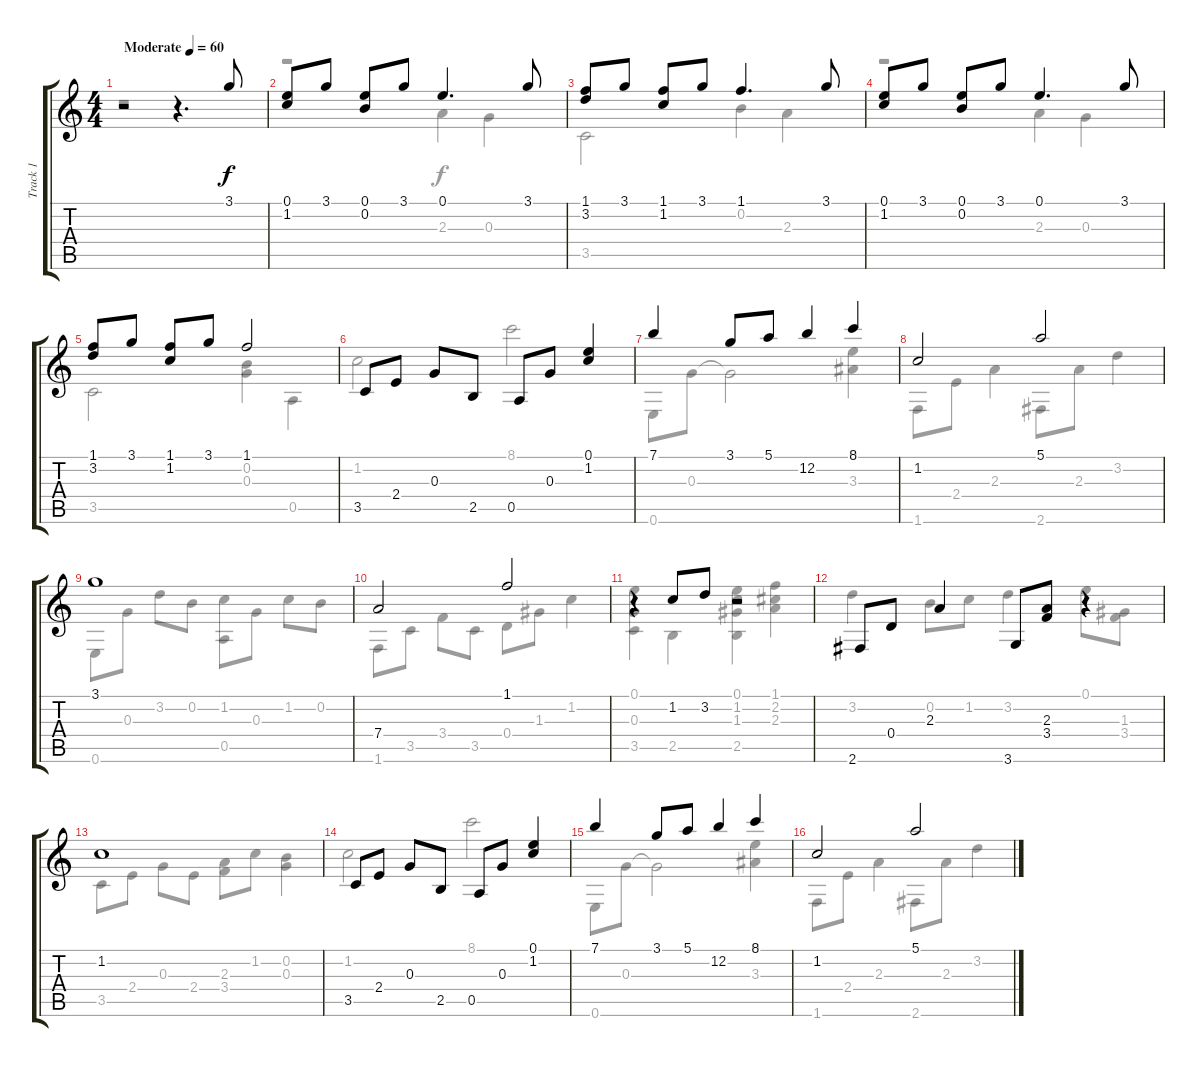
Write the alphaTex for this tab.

\track ("Track 1" "Track 1") {instrument acousticguitarnylon}
\staff {score tabs}
\tuning (E4 B3 G3 D3 A2 E2) {hide}
\voice
\ts (4 4)
\tempo (60 "Moderate")
\clef g2
\ks c
r.2{dy f instrument acousticguitarnylon} r.4{d} 3.1.8 |
(0.1 1.2).8 3.1.8 (0.1 0.2).8 3.1.8 0.1.4{d} 3.1.8 |
(1.1 3.2).8 3.1.8 (1.1 1.2).8 3.1.8 1.1.4{d} 3.1.8 |
(0.1 1.2).8 3.1.8 (0.1 0.2).8 3.1.8 0.1.4{d} 3.1.8 |
(1.1 3.2).8 3.1.8 (1.1 1.2).8 3.1.8 1.1.2 |
3.5.8 2.4.8 0.3.8 2.5.8 0.5.8 0.3.8 (0.1 1.2).4 |
7.1.4 3.1.8 5.1.8 12.2.4 8.1.4 |
1.2.2 5.1.2 |
3.1.1 |
7.4.2 1.1.2 |
r.4 1.2.8 3.2.8 r.2 |
2.6.8 0.4.8 2.3.4 3.6.8 (2.3 3.4).8 r.4 |
1.2.1 |
3.5.8 2.4.8 0.3.8 2.5.8 0.5.8 0.3.8 (0.1 1.2).4 |
7.1.4 3.1.8 5.1.8 12.2.4 8.1.4 |
1.2.2 5.1.2
\voice
\clef g2
\ottava regular
\simile none
\ks c
r.1{dy f} |
r.2 2.3.4 0.3.4 |
3.5.2 0.2.4 2.3.4 |
r.2 2.3.4 0.3.4 |
3.5.2 (0.2 0.3).4 0.5.4 |
1.2.2 8.1.2 |
0.6.8 0.3.8 0.3{t}.2 (0.1 3.3).4 |
1.6.8 2.4.8 2.3.4 2.6.8 2.3.8 3.2.4 |
0.6.8 0.3.8 3.2.8 0.2.8 (1.2 0.5).8 0.3.8 1.2.8 0.2.8 |
1.6.8 3.5.8 3.4.8 3.5.8 0.4.8 1.3.8 1.2.4 |
(0.1 0.3 3.5).4 2.5.4 (0.1 1.2 1.3 2.5).4 (1.1 2.2 2.3).4 |
3.2.4 0.2.8 1.2.8 3.2.4 0.1.8 (1.3 3.4).8 |
3.5.8 2.4.8 0.3.8 2.4.8 (2.3 3.4).8 1.2.8 (0.2 0.3).4 |
1.2.2 8.1.2 |
0.6.8 0.3.8 0.3{t}.2 (0.1 3.3).4 |
1.6.8 2.4.8 2.3.4 2.6.8 2.3.8 3.2.4
